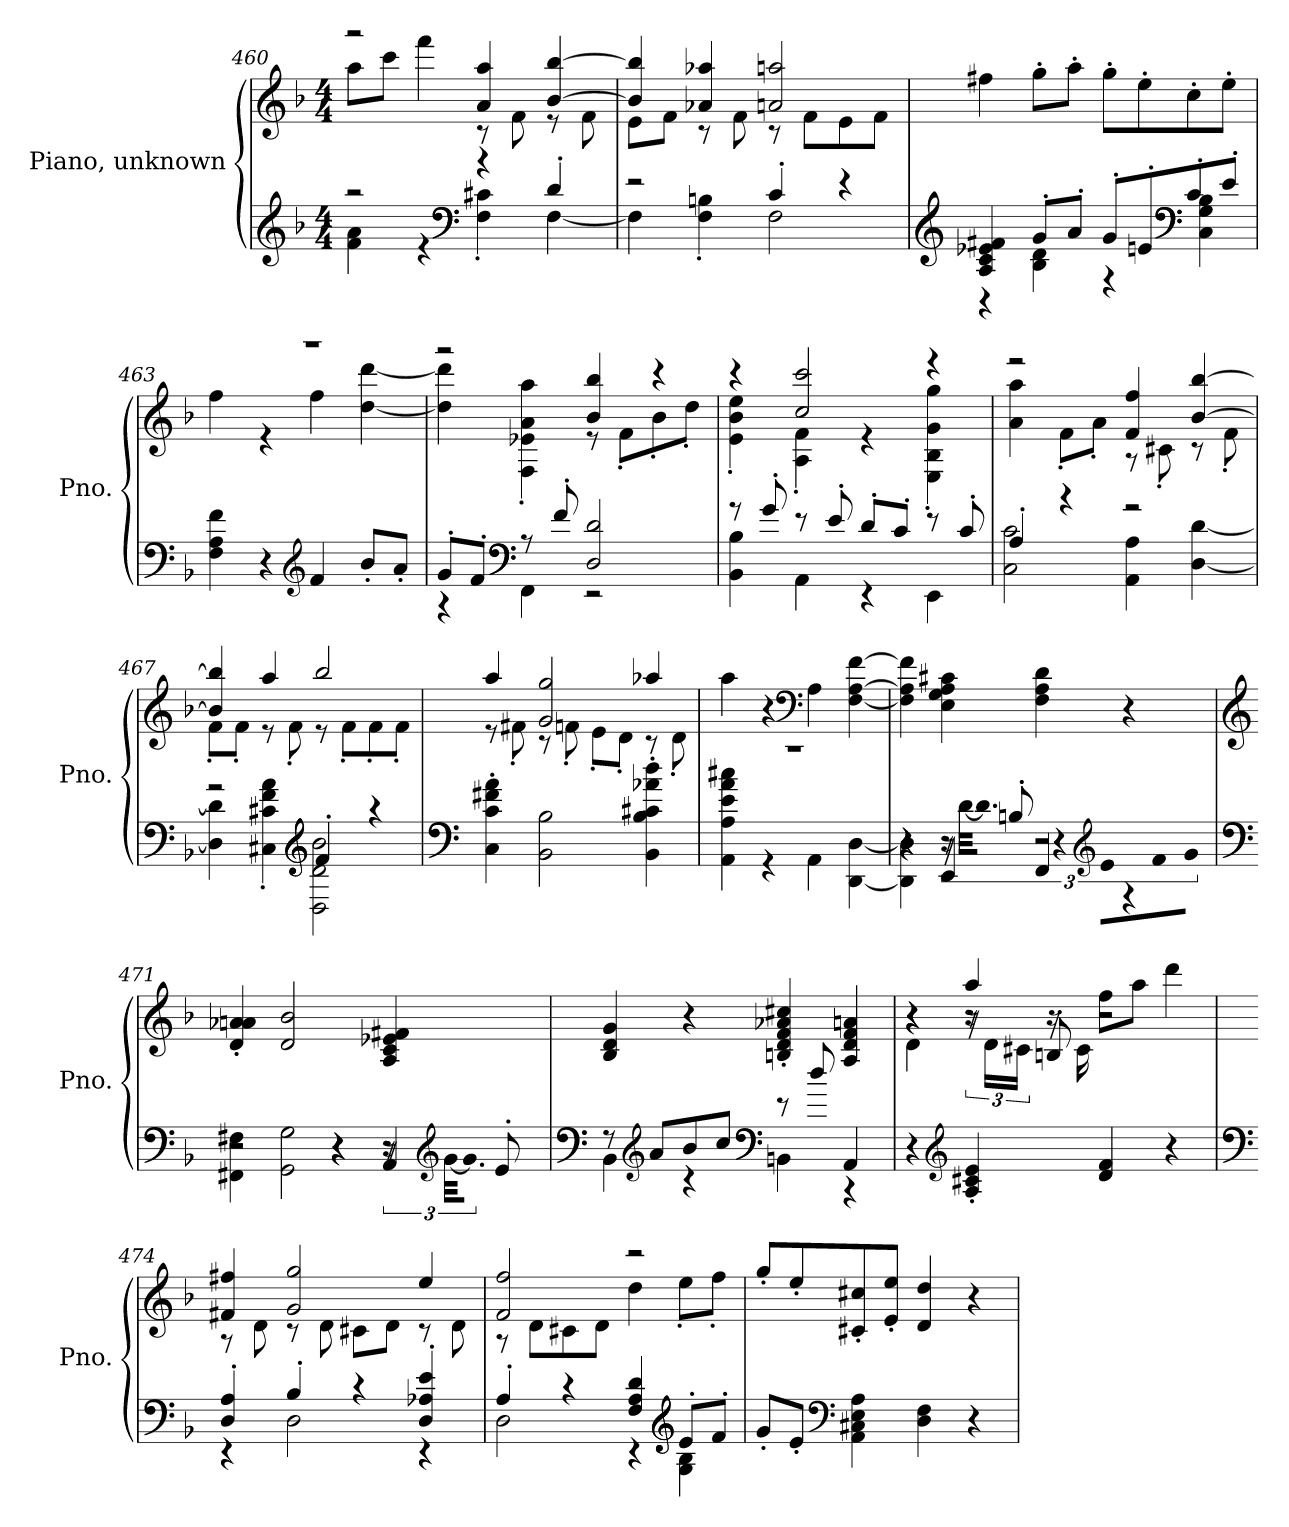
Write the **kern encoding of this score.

**kern	**kern
*part1	*part1
*staff2	*staff1
*I"Piano, unknown	*
*I'Pno.	*
*clefG2	*clefG2
*k[b-]	*k[b-]
*M4/4	*M4/4
=460	=460
*^	*^
2r	4f\ 4a\	2r	8aa\L
.	.	.	8ccc\J
.	4r	.	4fff\
*clefF4	*	*	*
4r	4F\' 4c#X\'	4a/ 4aa/	8r
.	.	.	8f\
4d'/	[4F\	[4b-/ [4bb-/	8r
.	.	.	8f\
=461	=461	=461	=461
2r	4F\]	4b-/] 4bb-/]	8e\L
.	.	.	8f\J
.	4F\' 4Bn\'	4a-X/ 4aa-X/	8r
.	.	.	8f\
4c'/	2F\	2an/ 2aan/	8r
.	.	.	8f\L
4r	.	.	8e\
.	.	.	8f\J
*	*	*v	*v
!!LO:LB:g=z
=462	=462	=462
*clefG2	*	*
4A/ 4c/ 4e-X/ 4f#X/	4r	4ff#X\
8g'/L	4B-\ 4d\	8gg'\L
8a'/J	.	8aa'\J
8g'/L	4r	8gg'\L
8en'/	.	8ee'\
*clefF4	*	*
8c'/	4C\ 4G\ 4B-\	8cc'\
8e'/J	.	8ee'\J
*v	*v	*
=463	=463
*	*^
4F\ 4A\ 4f\	1r	4ff\
4r	.	4r
*clefG2	*	*
4f/	.	4ff\
8b-'/L	.	[4dd\ [4ddd\
8a'/J	.	.
=464	=464	=464
*^	*	*
8g'/L	4r	2r	4dd\] 4ddd\]
8f'/J	.	.	.
*clefF4	*	*	*
8r	4FF\	.	4F\' 4e-X\' 4a\' 4aa\'
8f'/	.	.	.
2D/ 2d/	2r	4b-/ 4bb-/	8r
.	.	.	8f'\L
.	.	4r	8b-'\
.	.	.	8dd'\J
=465	=465	=465	=465
8r	4BB-\ 4B-\	4r	4e\' 4b-\' 4ee\'
8g'/	.	.	.
8r	4AA\	2cc/ 2ccc/	4A\' 4f\'
8e'/	.	.	.
8d'/L	4r	.	4r
8c'/J	.	.	.
8r	4EE\	4r	4E\' 4B-\' 4g\' 4gg\'
8c'/	.	.	.
!!LO:PB:g=z	!!
=466	=466	=466	=466
4A'/	2C\ 2c\	2r	4a\ 4aa\
4r	.	.	8f'\L
.	.	.	8a'\J
2r	4AA\ 4A\	4f/ 4ff/	8r
.	.	.	8c#X'\
.	[4D\ [4d\	[4b-/ [4bb-/	8r
.	.	.	8f'\
=467	=467	=467	=467
2r	4D\] 4d\]	4b-/] 4bb-/]	8f'\L
.	.	.	8f'\J
.	4C#X\' 4c#X\' 4f\' 4a\'	4aa/	8r
.	.	.	8f'\
*clefG2	*	*	*
4f'/	2D\ 2d\ 2b-\	2bb-/	8r
.	.	.	8f'\L
4r	.	.	8f'\
.	.	.	8f'\J
*v	*v	*	*
=468	=468	=468
*clefF4	*	*
4C\' 4c\' 4f#X\' 4a\'	4aa/	8r
.	.	8f#X'\
2BB-\ 2B-\	2g/ 2gg/	8r
.	.	8fn'\
.	.	8e'\L
.	.	8d'\J
4BB-\' 4B-\' 4c#X\' 4a-X\' 4dd\'	4aa-X/	8r
.	.	8d'\
*	*v	*v
=469	=469
*^	*
1r	4AA\ 4A\ 4e\ 4a\ 4cc#X\	4aa\
.	4r	4r
*	*	*clefF4
.	4AA\	4A\
.	[4DD\ [4D\	[4F\ [4A\ [4f\
!!LO:LB:g=z
=470	=470	=470
*	*^	*
4r	4DD\] 4D\]	4r	4F\] 4A\] 4f\]
8r	24r	4EE/	4E\ 4G\ 4A\ 4c#X\
.	[48d\KKL	.	.
.	8.d\J]	.	.
8Bn'/	.	.	.
2r	8r	4FF/	4F\ 4A\ 4d\
*clefG2	*	*	*
.	8e\L	.	.
.	8f\	4r	4r
.	8g\J	.	.
=471	=471	=471	=471
*clefF4	*	*	*clefG2
2r	4FF#X\ 4F#X\	2r	4d/' 4a-X/' 4an/'
.	2GG\ 2G\	.	2d/ 2b-/
4r	.	4r	.
8r	24r	4AA/	4A/ 4c/ 4e-X/ 4f#X/
*clefG2	*	*	*
.	[48g\KKL	.	.
.	8.g\J]	.	.
8e'/	.	.	.
*v	*v	*v	*
=472	=472
*clefF4	*
*^	*
8r	4BB-\	4B-/ 4d/ 4g/
*clefG2	*	*
8a/L	.	.
8b-/	4r	4r
8cc/J	.	.
*clefF4	*	*
8r	4BBn\	4Bn/' 4d/' 4f/' 4a-X/' 4cc#X/'
8dd/	.	.
4AA/	4r	4A/ 4d/ 4f/ 4an/
*v	*v	*
!!LO:LB:g=z
=473	=473
*	*^
*	*	*^
4r	4r	4d\	4r
*clefG2	*	*	*
4A/' 4c#X/' 4e/'	4aa/	24r	8r
.	.	24d\LL	.
.	.	24c#X\JJ	.
.	.	16r	8Bn'/
.	.	16c#\	.
4d/ 4f/	2r	8ff\L	2r
.	.	8aa\J	.
4r	.	4ddd\	.
*	*v	*v	*v
=474	=474
*clefF4	*
*^	*^
4D/' 4A/'	4r	4f#X/ 4ff#X/	8r
.	.	.	8d\
4B-'/	2D\	2g/ 2gg/	8r
.	.	.	8d\
4r	.	.	8c#X\L
.	.	.	8d\J
4D/' 4A-X/' 4e/'	4r	4ee/	8r
.	.	.	8d\
=475	=475	=475	=475
4A'/	2D\	2f/ 2ff/	8r
.	.	.	8d\L
4r	.	.	8c#X\
.	.	.	8d\J
4F/ 4A/ 4d/	4r	2r	4dd\
*clefG2	*	*	*
8e'/L	4G\ 4B-\	.	8ee'\L
8f'/J	.	.	8ff'\J
*v	*v	*	*
*	*v	*v
=476	=476
8g'/L	8gg'/L
8e'/J	8ee'/
*clefF4	*
4AA\ 4C#X\ 4E\ 4A\	8c#X/' 8cc#X/'
.	8e/' 8ee/'J
4D\ 4F\	4d/ 4dd/
4r	4r
=	=
*-	*-
